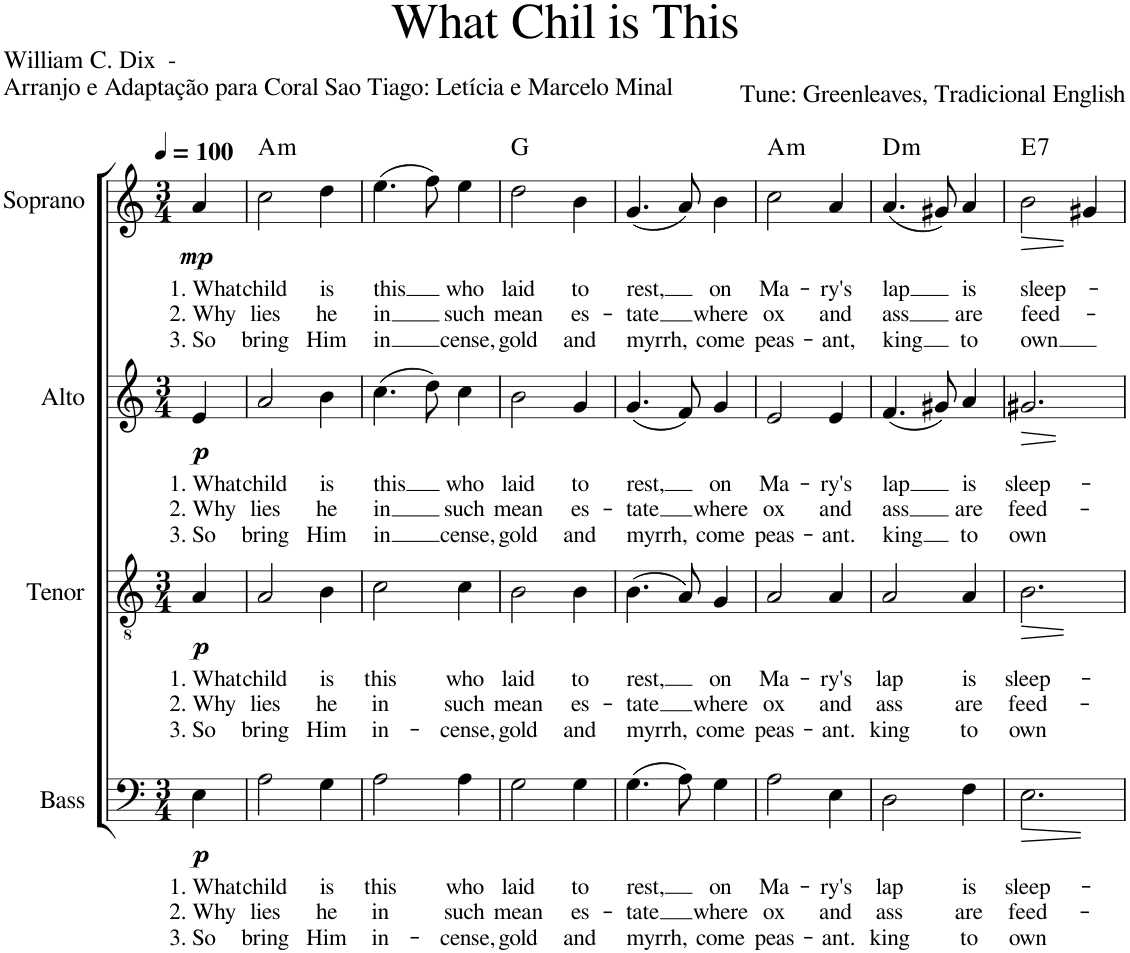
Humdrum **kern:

**kern	**text	**text	**text	**dynam	**kern	**text	**text	**text	**dynam	**kern	**text	**text	**text	**dynam	**kern	**text	**text	**text	**dynam	**harte
*part4	*part4	*part4	*part4	*part4	*part3	*part3	*part3	*part3	*part3	*part2	*part2	*part2	*part2	*part2	*part1	*part1	*part1	*part1	*part1	*part1
*staff4	*staff4	*staff4	*staff4	*staff4	*staff3	*staff3	*staff3	*staff3	*staff3	*staff2	*staff2	*staff2	*staff2	*staff2	*staff1	*staff1	*staff1	*staff1	*staff1	*
*I"Bass	*	*	*	*	*I"Tenor	*	*	*	*	*I"Alto	*	*	*	*	*I"Soprano	*	*	*	*	*
*I'B.	*	*	*	*	*I'T.	*	*	*	*	*I'A.	*	*	*	*	*I'S.	*	*	*	*	*
*clefF4	*	*	*	*	*clefGv2	*	*	*	*	*clefG2	*	*	*	*	*clefG2	*	*	*	*	*
*k[]	*	*	*	*	*k[]	*	*	*	*	*k[]	*	*	*	*	*k[]	*	*	*	*	*
*M3/4	*	*	*	*	*M3/4	*	*	*	*	*M3/4	*	*	*	*	*M3/4	*	*	*	*	*
*MM100	*	*	*	*	*MM100	*	*	*	*	*MM100	*	*	*	*	*MM100	*	*	*	*	*
=1	=1	=1	=1	=1	=1	=1	=1	=1	=1	=1	=1	=1	=1	=1	=1	=1	=1	=1	=1	=1
!	!LO:LY:b	!LO:LY:b	!LO:LY:b	!LO:DY:b	!	!LO:LY:b	!LO:LY:b	!LO:LY:b	!LO:DY:b	!	!LO:LY:b	!LO:LY:b	!LO:LY:b	!LO:DY:b	!	!LO:LY:b	!LO:LY:b	!LO:LY:b	!LO:DY:b	!
4E\	1. What	2. Why	3. So	p	4A/	1. What	2. Why	3. So	p	4e/	1. What	2. Why	3. So	p	4a/	1. What	2. Why	3. So	mp	.
=2	=2	=2	=2	=2	=2	=2	=2	=2	=2	=2	=2	=2	=2	=2	=2	=2	=2	=2	=2	=2
!	!LO:LY:b	!LO:LY:b	!LO:LY:b	!	!	!LO:LY:b	!LO:LY:b	!LO:LY:b	!	!	!LO:LY:b	!LO:LY:b	!LO:LY:b	!	!	!LO:LY:b	!LO:LY:b	!LO:LY:b	!	!LO:H:kt=m
2A\	child	lies	bring	.	2A/	child	lies	bring	.	2a/	child	lies	bring	.	2cc\	child	lies	bring	.	A:min
!	!LO:LY:b	!LO:LY:b	!LO:LY:b	!	!	!LO:LY:b	!LO:LY:b	!LO:LY:b	!	!	!LO:LY:b	!LO:LY:b	!LO:LY:b	!	!	!LO:LY:b	!LO:LY:b	!LO:LY:b	!	!
4G\	is	he	Him	.	4B\	is	he	Him	.	4b\	is	he	Him	.	4dd\	is	he	Him	.	.
=3	=3	=3	=3	=3	=3	=3	=3	=3	=3	=3	=3	=3	=3	=3	=3	=3	=3	=3	=3	=3
!	!LO:LY:b	!LO:LY:b	!LO:LY:b	!	!	!LO:LY:b	!LO:LY:b	!LO:LY:b	!	!	!LO:LY:b	!LO:LY:b	!LO:LY:b	!	!	!LO:LY:b	!LO:LY:b	!LO:LY:b	!	!
2A\	this	in	in-	.	2c\	this	in	in-	.	(4.cc\	this	in	in	.	(4.ee\	this	in	in	.	.
.	.	.	.	.	.	.	.	.	.	8dd\)	.	.	.	.	8ff\)	.	.	.	.	.
!	!LO:LY:b	!LO:LY:b	!LO:LY:b	!	!	!LO:LY:b	!LO:LY:b	!LO:LY:b	!	!	!LO:LY:b	!LO:LY:b	!LO:LY:b	!	!	!LO:LY:b	!LO:LY:b	!LO:LY:b	!	!
4A\	who	such	-cense,	.	4c\	who	such	-cense,	.	4cc\	who	such	cense,	.	4ee\	who	such	cense,	.	.
=4	=4	=4	=4	=4	=4	=4	=4	=4	=4	=4	=4	=4	=4	=4	=4	=4	=4	=4	=4	=4
!	!LO:LY:b	!LO:LY:b	!LO:LY:b	!	!	!LO:LY:b	!LO:LY:b	!LO:LY:b	!	!	!LO:LY:b	!LO:LY:b	!LO:LY:b	!	!	!LO:LY:b	!LO:LY:b	!LO:LY:b	!	!
2G\	laid	mean	gold	.	2B\	laid	mean	gold	.	2b\	laid	mean	gold	.	2dd\	laid	mean	gold	.	G:maj
!	!LO:LY:b	!LO:LY:b	!LO:LY:b	!	!	!LO:LY:b	!LO:LY:b	!LO:LY:b	!	!	!LO:LY:b	!LO:LY:b	!LO:LY:b	!	!	!LO:LY:b	!LO:LY:b	!LO:LY:b	!	!
4G\	to	es-	and	.	4B\	to	es-	and	.	4g/	to	es-	and	.	4b\	to	es-	and	.	.
=5	=5	=5	=5	=5	=5	=5	=5	=5	=5	=5	=5	=5	=5	=5	=5	=5	=5	=5	=5	=5
!	!LO:LY:b	!LO:LY:b	!LO:LY:b	!	!	!LO:LY:b	!LO:LY:b	!LO:LY:b	!	!	!LO:LY:b	!LO:LY:b	!LO:LY:b	!	!	!LO:LY:b	!LO:LY:b	!LO:LY:b	!	!
(4.G\	rest,	tate	myrrh,	.	(4.B\	rest,	tate	myrrh,	.	(4.g/	rest,	-tate	myrrh,	.	(4.g/	rest,	-tate	myrrh,	.	.
8A\)	.	.	.	.	8A/)	.	.	.	.	8f/)	.	.	.	.	8a/)	.	.	.	.	.
!	!LO:LY:b	!LO:LY:b	!LO:LY:b	!	!	!LO:LY:b	!LO:LY:b	!LO:LY:b	!	!	!LO:LY:b	!LO:LY:b	!LO:LY:b	!	!	!LO:LY:b	!LO:LY:b	!LO:LY:b	!	!
4G\	on	where	come	.	4G/	on	where	come	.	4g/	on	where	come	.	4b\	on	where	come	.	.
=6	=6	=6	=6	=6	=6	=6	=6	=6	=6	=6	=6	=6	=6	=6	=6	=6	=6	=6	=6	=6
!	!LO:LY:b	!LO:LY:b	!LO:LY:b	!	!	!LO:LY:b	!LO:LY:b	!LO:LY:b	!	!	!LO:LY:b	!LO:LY:b	!LO:LY:b	!	!	!LO:LY:b	!LO:LY:b	!LO:LY:b	!	!LO:H:kt=m
2A\	Ma-	ox	peas-	.	2A/	Ma-	ox	peas-	.	2e/	Ma-	ox	peas-	.	2cc\	Ma-	ox	peas-	.	A:min
!	!LO:LY:b	!LO:LY:b	!LO:LY:b	!	!	!LO:LY:b	!LO:LY:b	!LO:LY:b	!	!	!LO:LY:b	!LO:LY:b	!LO:LY:b	!	!	!LO:LY:b	!LO:LY:b	!LO:LY:b	!	!
4E\	-ry's	and	-ant.	.	4A/	-ry's	and	-ant.	.	4e/	-ry's	and	-ant.	.	4a/	-ry's	and	-ant,	.	.
=7	=7	=7	=7	=7	=7	=7	=7	=7	=7	=7	=7	=7	=7	=7	=7	=7	=7	=7	=7	=7
!	!LO:LY:b	!LO:LY:b	!LO:LY:b	!	!	!LO:LY:b	!LO:LY:b	!LO:LY:b	!	!	!LO:LY:b	!LO:LY:b	!LO:LY:b	!	!	!LO:LY:b	!LO:LY:b	!LO:LY:b	!	!LO:H:kt=m
2D\	lap	ass	king	.	2A/	lap	ass	king	.	(4.f/	lap	ass	king	.	(4.a/	lap	ass	king	.	D:min
.	.	.	.	.	.	.	.	.	.	8g#X/)	.	.	.	.	8g#X/)	.	.	.	.	.
!	!LO:LY:b	!LO:LY:b	!LO:LY:b	!	!	!LO:LY:b	!LO:LY:b	!LO:LY:b	!	!	!LO:LY:b	!LO:LY:b	!LO:LY:b	!	!	!LO:LY:b	!LO:LY:b	!LO:LY:b	!	!
4F\	is	are	to	.	4A/	is	are	to	.	4a/	is	are	to	.	4a/	is	are	to	.	.
=8	=8	=8	=8	=8	=8	=8	=8	=8	=8	=8	=8	=8	=8	=8	=8	=8	=8	=8	=8	=8
!	!LO:LY:b	!LO:LY:b	!LO:LY:b	!	!	!LO:LY:b	!LO:LY:b	!LO:LY:b	!	!	!LO:LY:b	!LO:LY:b	!LO:LY:b	!	!	!LO:LY:b	!LO:LY:b	!LO:LY:b	!	!LO:H:kt=7
2.E\	sleep-	feed-	own	.	2.B\	sleep-	feed-	own	.	2.g#X/	sleep-	feed-	own	.	2b\	sleep-	feed-	own	.	E:7
.	.	.	.	.	.	.	.	.	.	.	.	.	.	.	4g#X/	.	.	.	.	.
=	=	=	=	=	=	=	=	=	=	=	=	=	=	=	=	=	=	=	=	=
*-	*-	*-	*-	*-	*-	*-	*-	*-	*-	*-	*-	*-	*-	*-	*-	*-	*-	*-	*-	*-
